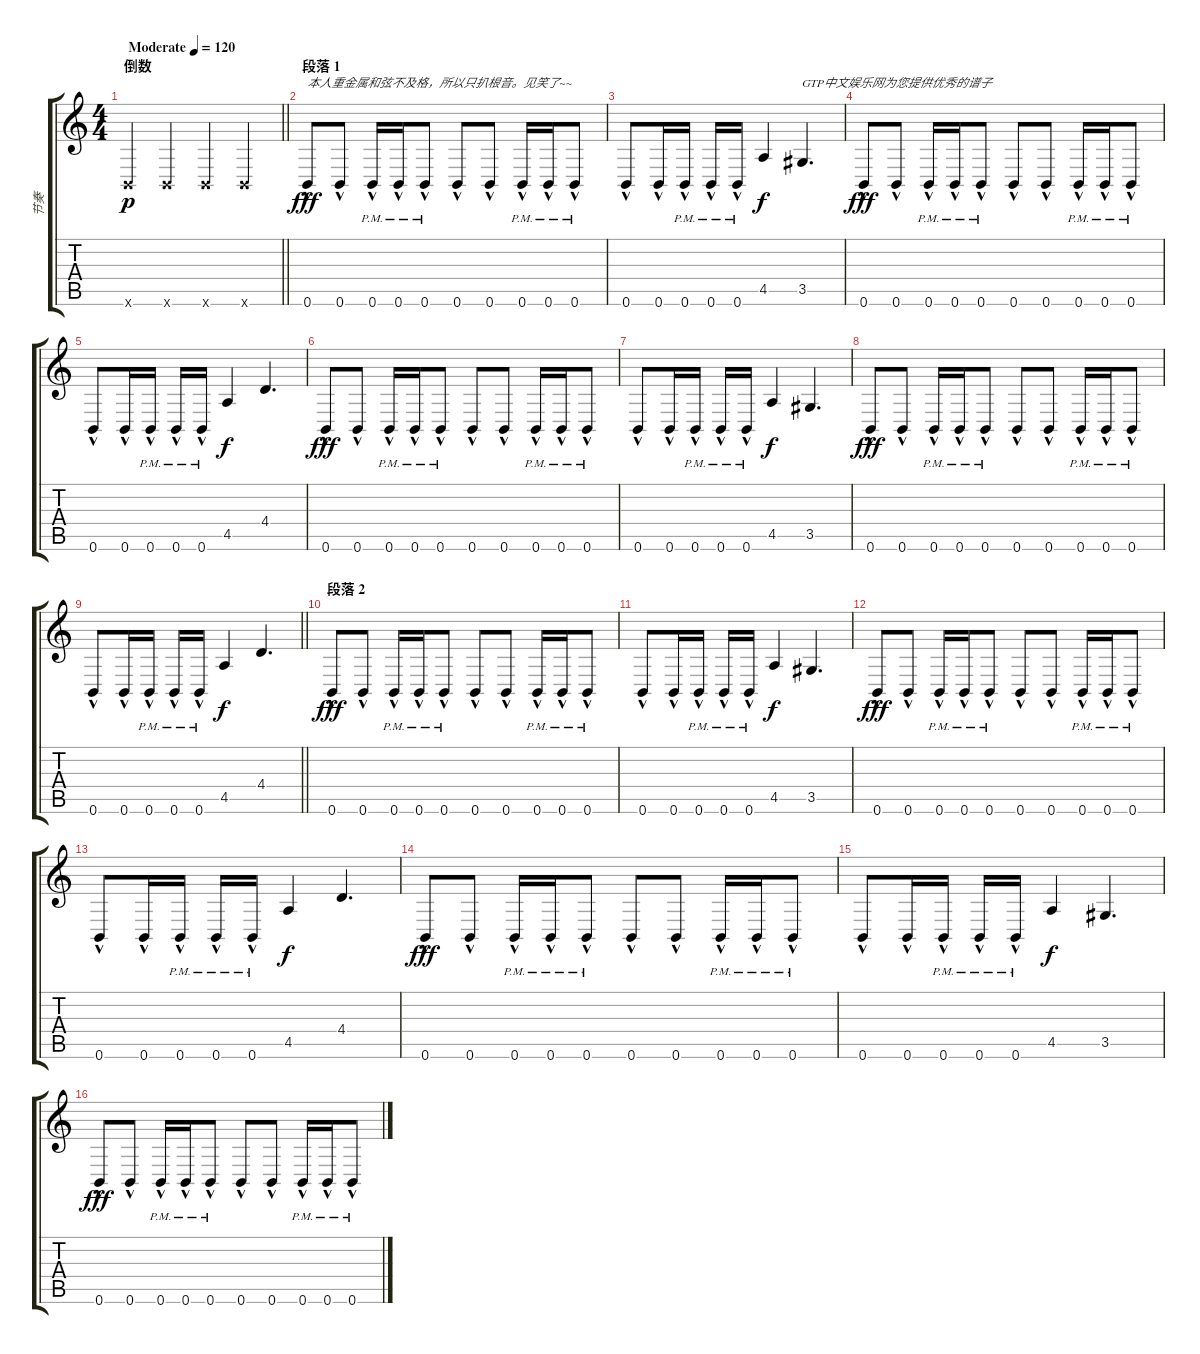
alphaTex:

\track ("节奏" "节奏") {instrument distortionguitar}
\staff {score tabs}
\tuning (C4 G3 Eb3 Bb2 F2 B1) {hide}
\ts (4 4)
\section ("" "倒数")
\tempo (120 "Moderate")
\clef g2
\barLineRight lightlight
\ks c
0.6{x}.4{dy p instrument distortionguitar} 0.6{x}.4 0.6{x}.4 0.6{x}.4 |
\section ("" "段落 1")
0.6{hac}.8{txt "本人重金属和弦不及格，所以只扒根音。见笑了~~" dy fff} 0.6{hac}.8 0.6{hac pm}.16 0.6{hac pm}.16 0.6{hac pm}.8 0.6{hac}.8 0.6{hac}.8 0.6{hac pm}.16 0.6{hac pm}.16 0.6{hac pm}.8 |
0.6{hac}.8 0.6{hac}.16 0.6{hac pm}.16 0.6{hac pm}.16 0.6{hac pm}.16 4.5.4{dy f} 3.5.4{d txt "GTP中文娱乐网为您提供优秀的谱子"} |
0.6{hac}.8{dy fff} 0.6{hac}.8 0.6{hac pm}.16 0.6{hac pm}.16 0.6{hac pm}.8 0.6{hac}.8 0.6{hac}.8 0.6{hac pm}.16 0.6{hac pm}.16 0.6{hac pm}.8 |
0.6{hac}.8 0.6{hac}.16 0.6{hac pm}.16 0.6{hac pm}.16 0.6{hac pm}.16 4.5.4{dy f} 4.4.4{d} |
0.6{hac}.8{dy fff} 0.6{hac}.8 0.6{hac pm}.16 0.6{hac pm}.16 0.6{hac pm}.8 0.6{hac}.8 0.6{hac}.8 0.6{hac pm}.16 0.6{hac pm}.16 0.6{hac pm}.8 |
0.6{hac}.8 0.6{hac}.16 0.6{hac pm}.16 0.6{hac pm}.16 0.6{hac pm}.16 4.5.4{dy f} 3.5.4{d} |
0.6{hac}.8{dy fff} 0.6{hac}.8 0.6{hac pm}.16 0.6{hac pm}.16 0.6{hac pm}.8 0.6{hac}.8 0.6{hac}.8 0.6{hac pm}.16 0.6{hac pm}.16 0.6{hac pm}.8 |
\barLineRight lightlight
0.6{hac}.8 0.6{hac}.16 0.6{hac pm}.16 0.6{hac pm}.16 0.6{hac pm}.16 4.5.4{dy f} 4.4.4{d} |
\section ("" "段落 2")
0.6{hac}.8{dy fff} 0.6{hac}.8 0.6{hac pm}.16 0.6{hac pm}.16 0.6{hac pm}.8 0.6{hac}.8 0.6{hac}.8 0.6{hac pm}.16 0.6{hac pm}.16 0.6{hac pm}.8 |
0.6{hac}.8 0.6{hac}.16 0.6{hac pm}.16 0.6{hac pm}.16 0.6{hac pm}.16 4.5.4{dy f} 3.5.4{d} |
0.6{hac}.8{dy fff} 0.6{hac}.8 0.6{hac pm}.16 0.6{hac pm}.16 0.6{hac pm}.8 0.6{hac}.8 0.6{hac}.8 0.6{hac pm}.16 0.6{hac pm}.16 0.6{hac pm}.8 |
0.6{hac}.8 0.6{hac}.16 0.6{hac pm}.16 0.6{hac pm}.16 0.6{hac pm}.16 4.5.4{dy f} 4.4.4{d} |
0.6{hac}.8{dy fff} 0.6{hac}.8 0.6{hac pm}.16 0.6{hac pm}.16 0.6{hac pm}.8 0.6{hac}.8 0.6{hac}.8 0.6{hac pm}.16 0.6{hac pm}.16 0.6{hac pm}.8 |
0.6{hac}.8 0.6{hac}.16 0.6{hac pm}.16 0.6{hac pm}.16 0.6{hac pm}.16 4.5.4{dy f} 3.5.4{d} |
0.6{hac}.8{dy fff} 0.6{hac}.8 0.6{hac pm}.16 0.6{hac pm}.16 0.6{hac pm}.8 0.6{hac}.8 0.6{hac}.8 0.6{hac pm}.16 0.6{hac pm}.16 0.6{hac pm}.8
